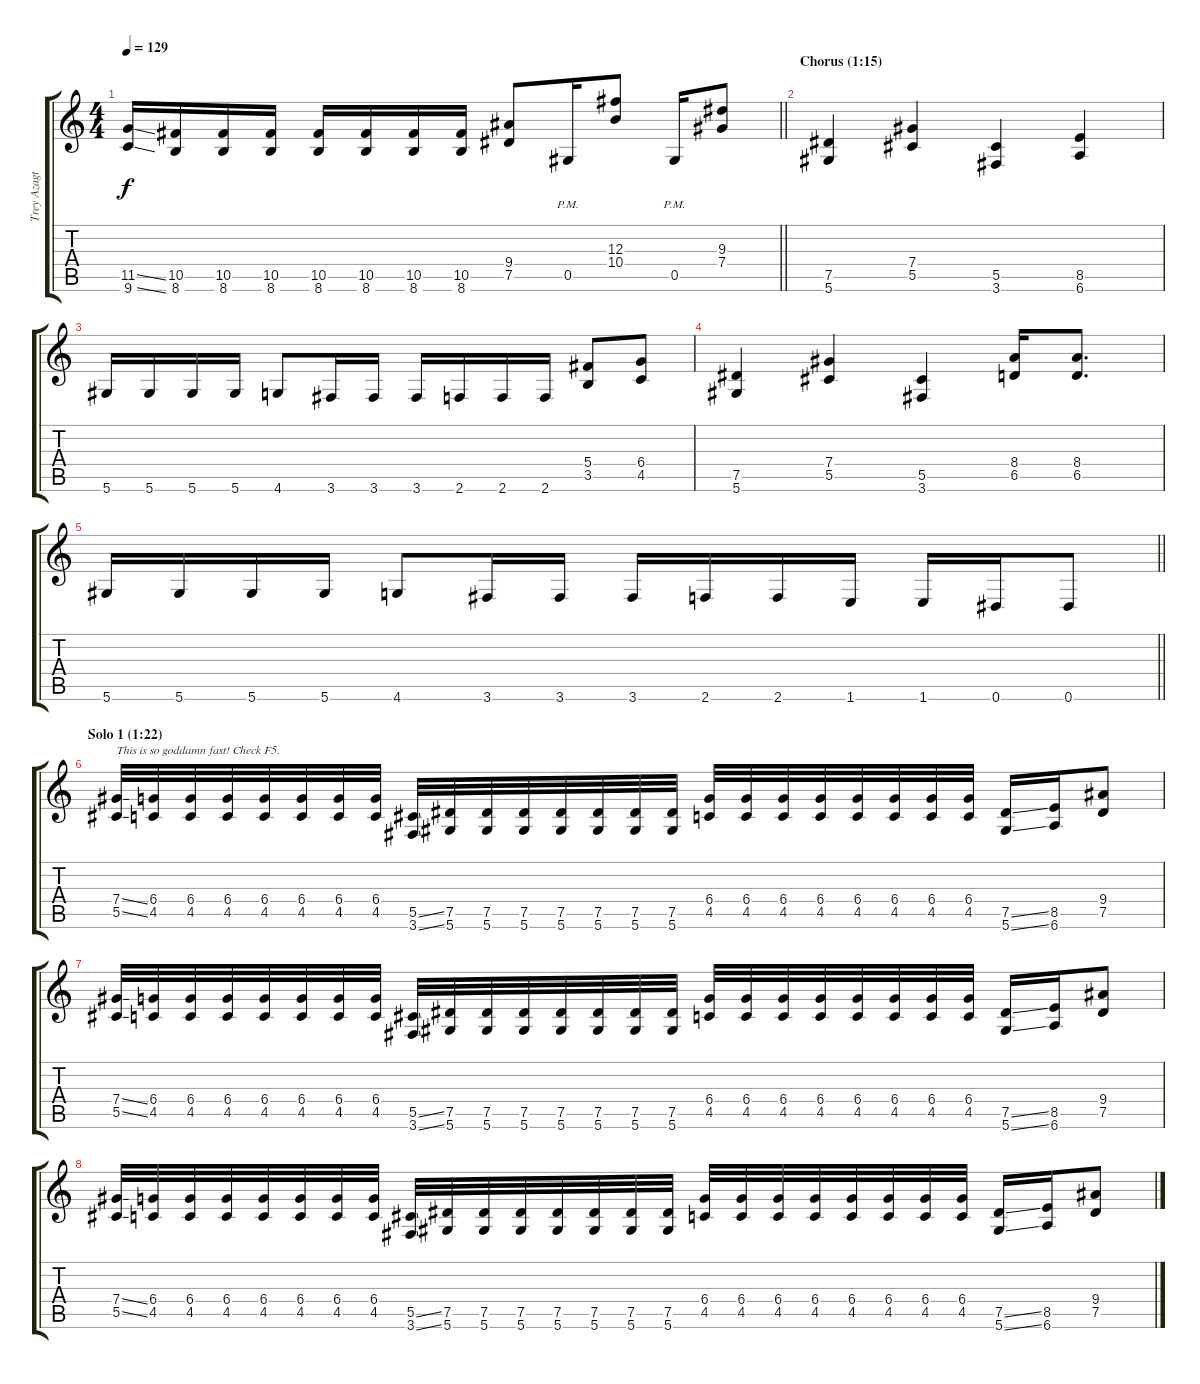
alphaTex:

\track ("Trey Azagthoth " "Trey Azagt") {instrument distortionguitar}
\staff {score tabs}
\tuning (Eb4 Bb3 Gb3 Db3 Ab2 Eb2) {hide}
\ts (4 4)
\tempo 129
\clef g2
\barLineRight lightlight
\ks c
(11.5{ss} 9.6{ss}).16{dy f} (10.5 8.6).16 (10.5 8.6).16 (10.5 8.6).16 (10.5 8.6).16 (10.5 8.6).16 (10.5 8.6).16 (10.5 8.6).16 (9.4 7.5).8 0.5{pm}.16 (12.3 10.4).8 0.5{pm}.16 (9.3 7.4).8 |
\section ("" "Chorus (1:15)")
(7.5 5.6).4 (7.4 5.5).4 (5.5 3.6).4 (8.5 6.6).4 |
5.6.16 5.6.16 5.6.16 5.6.16 4.6.8 3.6.16 3.6.16 3.6.16 2.6.16 2.6.16 2.6.16 (5.4 3.5).8 (6.4 4.5).8 |
(7.5 5.6).4 (7.4 5.5).4 (5.5 3.6).4 (8.4 6.5).16 (8.4 6.5).8{d} |
\barLineRight lightlight
5.6.16 5.6.16 5.6.16 5.6.16 4.6.8 3.6.16 3.6.16 3.6.16 2.6.16 2.6.16 1.6.16 1.6.16 0.6.16 0.6.8 |
\section ("" "Solo 1 (1:22)")
(7.4{ss} 5.5{ss}).32{txt "This is so goddamn fast! Check F5."} (6.4 4.5).32 (6.4 4.5).32 (6.4 4.5).32 (6.4 4.5).32 (6.4 4.5).32 (6.4 4.5).32 (6.4 4.5).32 (5.5{ss} 3.6{ss}).32 (7.5 5.6).32 (7.5 5.6).32 (7.5 5.6).32 (7.5 5.6).32 (7.5 5.6).32 (7.5 5.6).32 (7.5 5.6).32 (6.4 4.5).32 (6.4 4.5).32 (6.4 4.5).32 (6.4 4.5).32 (6.4 4.5).32 (6.4 4.5).32 (6.4 4.5).32 (6.4 4.5).32 (7.5{ss} 5.6{ss}).16 (8.5 6.6).16 (9.4 7.5).8 |
(7.4{ss} 5.5{ss}).32 (6.4 4.5).32 (6.4 4.5).32 (6.4 4.5).32 (6.4 4.5).32 (6.4 4.5).32 (6.4 4.5).32 (6.4 4.5).32 (5.5{ss} 3.6{ss}).32 (7.5 5.6).32 (7.5 5.6).32 (7.5 5.6).32 (7.5 5.6).32 (7.5 5.6).32 (7.5 5.6).32 (7.5 5.6).32 (6.4 4.5).32 (6.4 4.5).32 (6.4 4.5).32 (6.4 4.5).32 (6.4 4.5).32 (6.4 4.5).32 (6.4 4.5).32 (6.4 4.5).32 (7.5{ss} 5.6{ss}).16 (8.5 6.6).16 (9.4 7.5).8 |
(7.4{ss} 5.5{ss}).32 (6.4 4.5).32 (6.4 4.5).32 (6.4 4.5).32 (6.4 4.5).32 (6.4 4.5).32 (6.4 4.5).32 (6.4 4.5).32 (5.5{ss} 3.6{ss}).32 (7.5 5.6).32 (7.5 5.6).32 (7.5 5.6).32 (7.5 5.6).32 (7.5 5.6).32 (7.5 5.6).32 (7.5 5.6).32 (6.4 4.5).32 (6.4 4.5).32 (6.4 4.5).32 (6.4 4.5).32 (6.4 4.5).32 (6.4 4.5).32 (6.4 4.5).32 (6.4 4.5).32 (7.5{ss} 5.6{ss}).16 (8.5 6.6).16 (9.4 7.5).8
